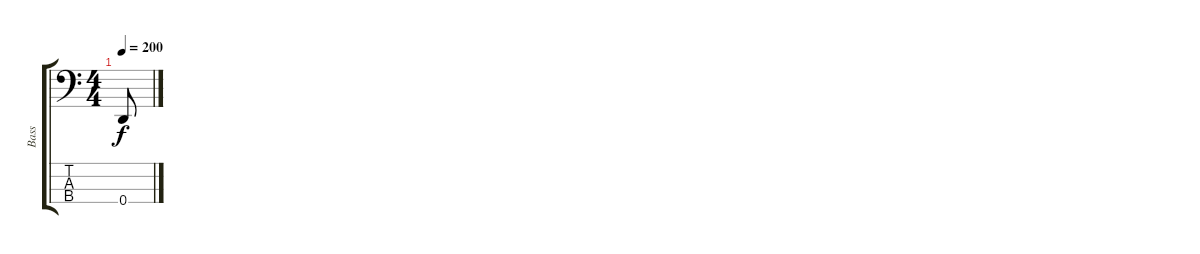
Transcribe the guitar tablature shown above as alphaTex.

\track ("Bass" "Bass") {instrument electricbasspick}
\staff {score tabs}
\tuning (G2 D2 A1 D1) {hide}
\ts (4 4)
\tempo 200
\clef f4
\ks c
0.4{t}.8{dy f}
